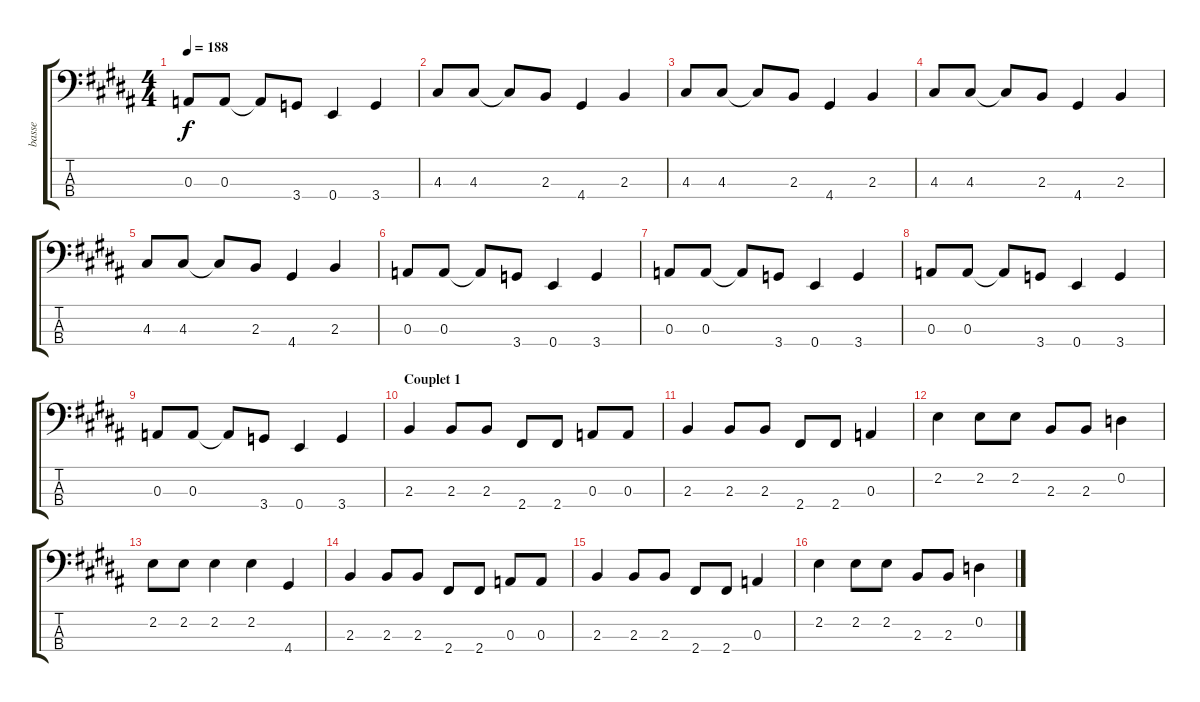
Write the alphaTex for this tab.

\track ("basse" "basse") {instrument electricbasspick}
\staff {score tabs}
\tuning (G2 D2 A1 E1) {hide}
\ts (4 4)
\tempo 188
\clef f4
\ks b
0.3.8{dy f} 0.3.8 0.3{t}.8 3.4.8 0.4.4 3.4.4 |
4.3.8 4.3.8 4.3{t}.8 2.3.8 4.4.4 2.3.4 |
4.3.8 4.3.8 4.3{t}.8 2.3.8 4.4.4 2.3.4 |
4.3.8 4.3.8 4.3{t}.8 2.3.8 4.4.4 2.3.4 |
4.3.8 4.3.8 4.3{t}.8 2.3.8 4.4.4 2.3.4 |
0.3.8 0.3.8 0.3{t}.8 3.4.8 0.4.4 3.4.4 |
0.3.8 0.3.8 0.3{t}.8 3.4.8 0.4.4 3.4.4 |
0.3.8 0.3.8 0.3{t}.8 3.4.8 0.4.4 3.4.4 |
0.3.8 0.3.8 0.3{t}.8 3.4.8 0.4.4 3.4.4 |
\section ("" "Couplet 1")
2.3.4 2.3.8 2.3.8 2.4.8 2.4.8 0.3.8 0.3.8 |
2.3.4 2.3.8 2.3.8 2.4.8 2.4.8 0.3.4 |
2.2.4 2.2.8 2.2.8 2.3.8 2.3.8 0.2.4 |
2.2.8 2.2.8 2.2.4 2.2.4 4.4.4 |
2.3.4 2.3.8 2.3.8 2.4.8 2.4.8 0.3.8 0.3.8 |
2.3.4 2.3.8 2.3.8 2.4.8 2.4.8 0.3.4 |
2.2.4 2.2.8 2.2.8 2.3.8 2.3.8 0.2.4
